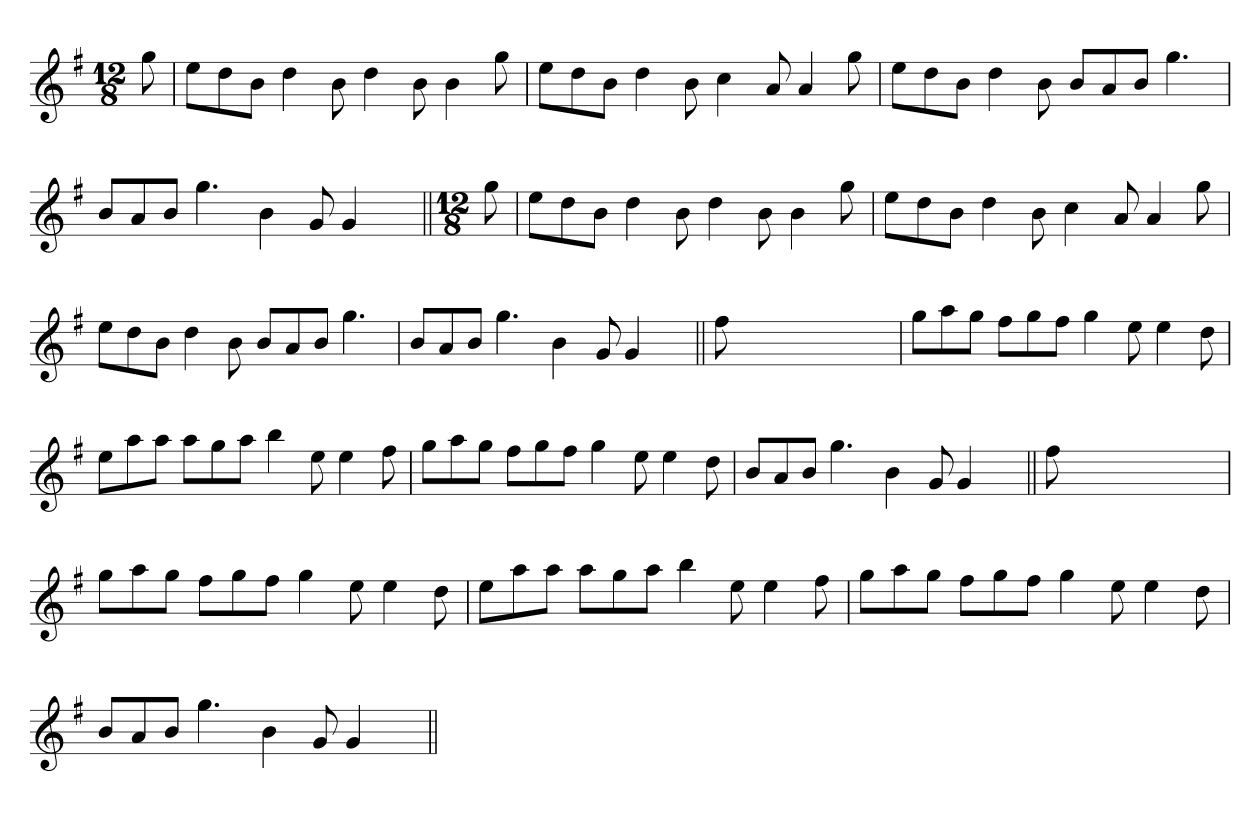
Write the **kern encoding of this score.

**kern
*part1
*staff1
*clefG2
*k[f#]
*G:
*M12/8
=1
8gg
=
8eeL
8dd
8bJ
4dd
8b
4dd
8b
4b
8gg
=
8eeL
8dd
8bJ
4dd
8b
4cc
8a
4a
8gg
=
8eeL
8dd
8bJ
4dd
8b
8bL
8a
8bJ
4.gg
=
8bL
8a
8bJ
4.gg
4b
8g
4g
8ryy
=||
*M12/8
8gg
=
8eeL
8dd
8bJ
4dd
8b
4dd
8b
4b
8gg
=
8eeL
8dd
8bJ
4dd
8b
4cc
8a
4a
8gg
=
8eeL
8dd
8bJ
4dd
8b
8bL
8a
8bJ
4.gg
=
8bL
8a
8bJ
4.gg
4b
8g
4g
8ryy
=||
8ff#
1ryy
4.ryy
=
8ggL
8aa
8ggJ
8ff#L
8gg
8ff#J
4gg
8ee
4ee
8dd
=
8eeL
8aa
8aaJ
8aaL
8gg
8aaJ
4bb
8ee
4ee
8ff#
=
8ggL
8aa
8ggJ
8ff#L
8gg
8ff#J
4gg
8ee
4ee
8dd
=
8bL
8a
8bJ
4.gg
4b
8g
4g
8ryy
=||
8ff#
1ryy
4.ryy
=
8ggL
8aa
8ggJ
8ff#L
8gg
8ff#J
4gg
8ee
4ee
8dd
=
8eeL
8aa
8aaJ
8aaL
8gg
8aaJ
4bb
8ee
4ee
8ff#
=
8ggL
8aa
8ggJ
8ff#L
8gg
8ff#J
4gg
8ee
4ee
8dd
=
8bL
8a
8bJ
4.gg
4b
8g
4g
8ryy
=||
*-
